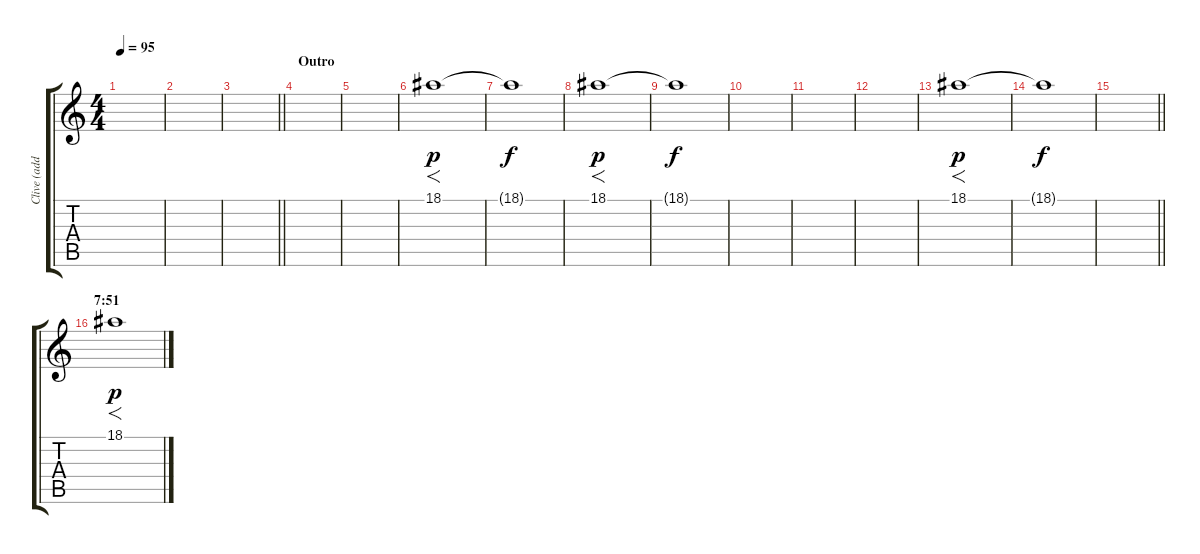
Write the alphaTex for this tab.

\track ("Clive (additional keyboard)" "Clive (add") {instrument flute}
\staff {score tabs}
\tuning (E4 B3 G3 D3 A2 E2) {hide}
\ts (4 4)
\tempo 95
\clef g2
\ks c
|
|
\barLineRight lightlight
|
\section ("" "Outro")
|
|
18.1.1{f dy p instrument flute} |
18.1{t}.1{dy f volume 0} |
18.1.1{f dy p volume 12} |
18.1{t}.1{dy f volume 0} |
|
|
|
18.1.1{f dy p volume 12} |
18.1{t}.1{dy f volume 0} |
\barLineRight lightlight
|
\section ("" "7:51")
18.1.1{f dy p volume 12}
